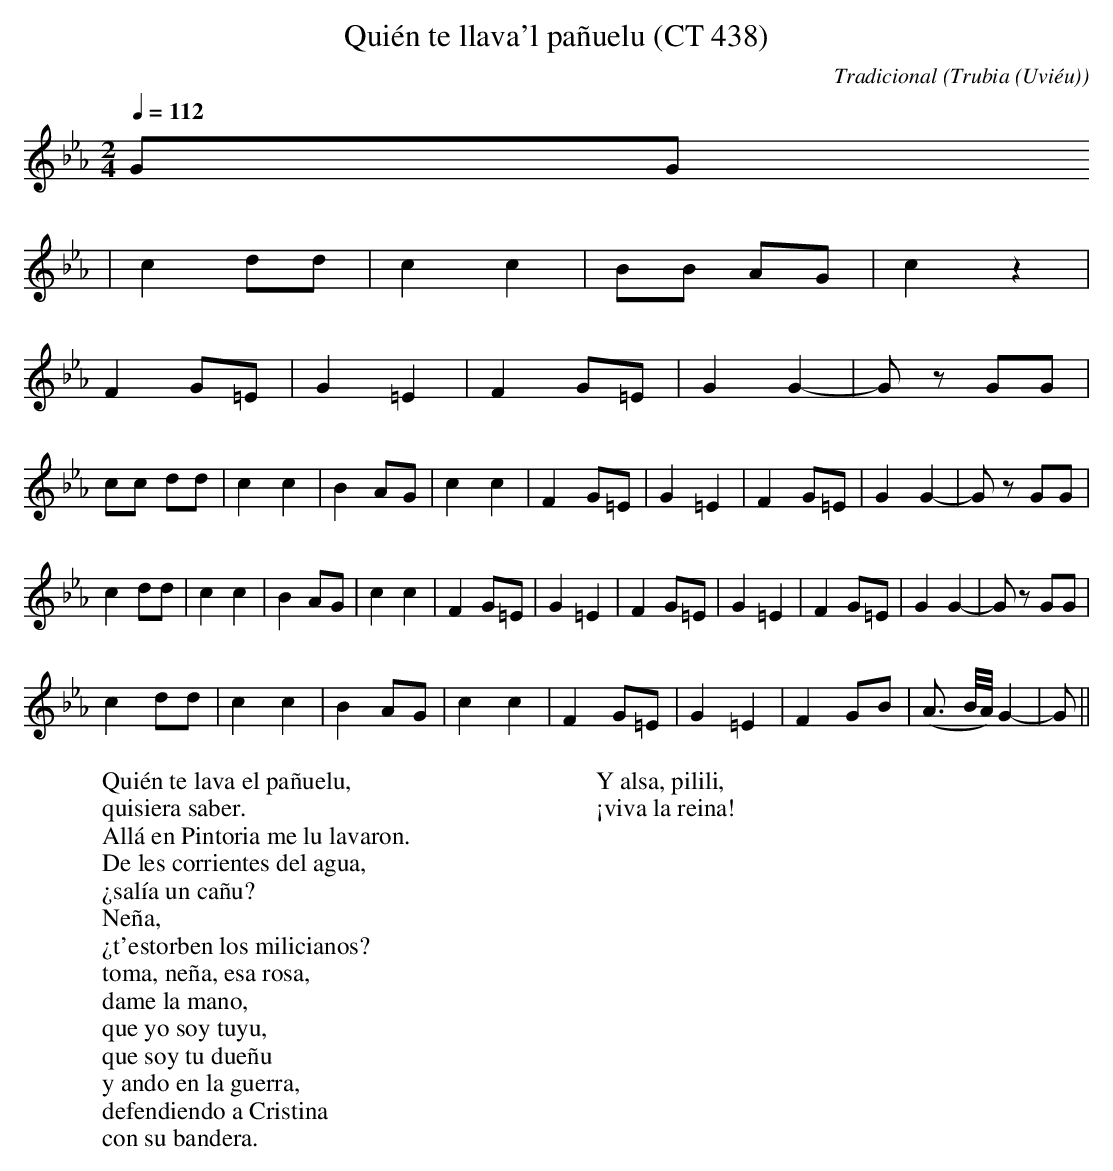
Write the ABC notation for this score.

X:1
T:Quién te llava'l pañuelu (CT 438)
C:Tradicional
O:Trubia (Uviéu)
M:2/4
L:1/8
Q:1/4=112
W:Quién te lava el pañuelu,
W:quisiera saber.
W:Allá en Pintoria me lu lavaron.
W:De les corrientes del agua,
W:¿salía un cañu?
W:Neña,
W:¿t'estorben los milicianos?
W:toma, neña, esa rosa,
W:dame la mano,
W:que yo soy tuyu,
W:que soy tu dueñu
W:y ando en la guerra,
W:defendiendo a Cristina
W:con su bandera.
W:
W:Y alsa, pilili,
W:¡viva la reina!
K:Cm
GG
|c2 dd|c2 c2|BB AG|c2 z2|
F2 G=E|G2 =E2|F2 G=E|G2 G2-|Gz GG|
cc dd|c2 c2|B2 AG|c2 c2|F2 G=E|G2 =E2|F2 G=E|G2 G2-|Gz GG|
c2 dd|c2 c2|B2 AG|c2 c2|F2 G=E|G2 =E2|F2 G=E|G2 =E2|F2 G=E|G2 G2-|Gz GG|
c2 dd|c2 c2|B2 AG|c2 c2|F2 G=E|G2 =E2|F2 GB|(A3/2 B/4A/4) G2-|G ||
